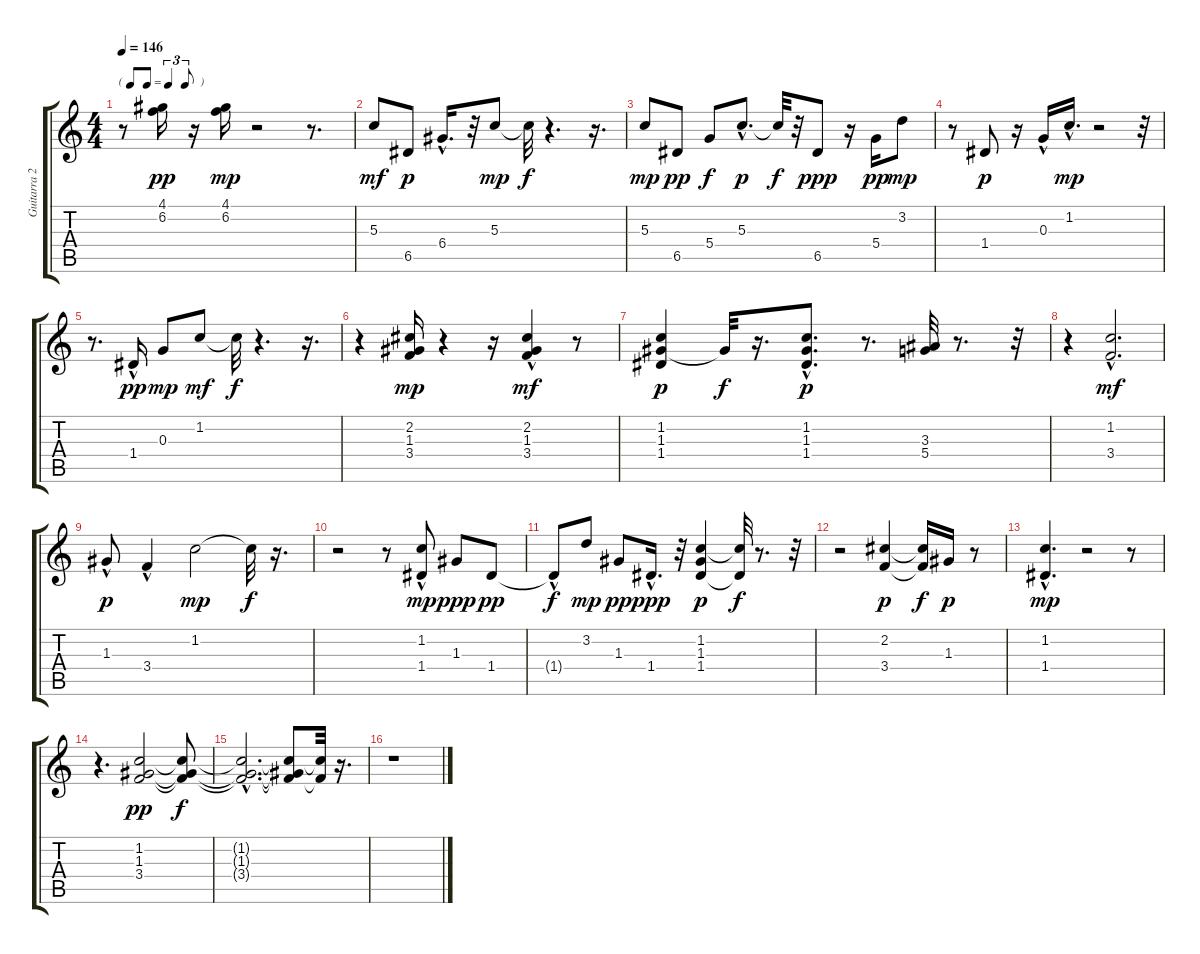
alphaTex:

\track ("Guitarra 2" "Guitarra 2") {instrument acousticguitarnylon}
\staff {score tabs}
\tuning (E4 B3 G3 D3 A2 E2) {hide}
\ts (4 4)
\tf triplet8th
\tempo 146
\clef g2
\ks c
r.8{dy pp} (4.1 6.2).16 r.16 (4.1 6.2).16{dy mp} r.2 r.8{d} |
5.3.8{dy mf} 6.5.8{dy p} 6.4{hac}.16{d} r.32 5.3.8{dy mp} 5.3{t}.32{dy f} r.4{d} r.16{d} |
5.3.8{dy mp} 6.5.8{dy pp} 5.4.8{dy f} 5.3{hac}.8{d dy p} 5.3{t}.32{dy f} r.32 6.5.8{dy ppp} r.16 5.4.16{dy pp} 3.2.8{dy mp} |
r.8 1.4.8{dy p} r.16 0.3{hac}.16 1.2{hac}.16{d dy mp} r.2 r.32 |
r.8{d} 1.4{hac}.16{dy pp} 0.3.8{dy mp} 1.2.8{dy mf} 1.2{t}.32{dy f} r.4{d} r.16{d} |
r.4 (2.2 1.3 3.4).16{dy mp} r.4 r.16 (2.2{hac} 1.3 3.4).4{dy mf} r.8 |
(1.2 1.3 1.4).4{dy p} 1.3{t}.32{dy f} r.16{d} (1.2{hac} 1.3 1.4{hac}).8{d dy p} r.8{d} (3.3 5.4).32 r.8{d} r.32 |
r.4 (1.2{hac} 3.4{hac}).2{d dy mf} |
1.3{hac}.8{dy p} 3.4{hac}.4 1.2.2{dy mp} 1.2{t}.32{dy f} r.16{d} |
r.2 r.8 (1.2{hac} 1.4).8{dy mp} 1.3.8{dy ppp} 1.4.8{dy pp} |
1.4{hac t}.8{dy f} 3.2.8{dy mp} 1.3.8{dy pp} 1.4{hac}.16{d dy ppp} r.32 (1.2 1.3 1.4).4{dy p} (1.2{t} 1.4{t}).32{dy f} r.8{d} r.32 |
r.2 (2.2 3.4).4{dy p} (2.2{t} 3.4{t}).16{dy f} 1.3.16{dy p} r.8 |
(1.2 1.4{hac}).4{d dy mp} r.2 r.8 |
r.4{d} (1.2 1.3 3.4).2{dy pp} (1.2{t} 1.3{t} 3.4{t}).8{dy f} |
(1.2{hac t} 1.3{hac t} 3.4{hac t}).2{d} (1.2{t} 1.3{t} 3.4{t}).8 (1.2{t} 3.4{t}).32 r.16{d} |
r.1
